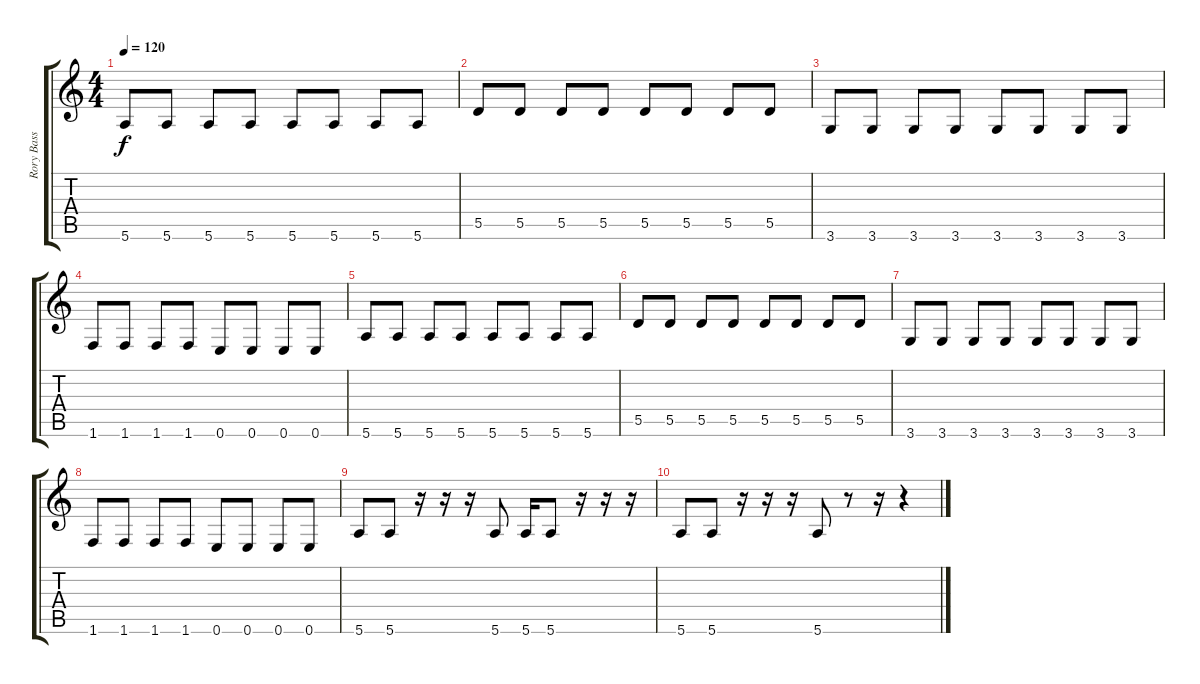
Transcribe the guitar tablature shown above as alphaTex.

\track ("Rory Bass" "Rory Bass") {instrument fretlessbass}
\staff {score tabs}
\tuning (E4 B3 G3 D3 A2 E2) {hide}
\ts (4 4)
\tempo 120
\clef g2
\ks c
5.6.8{dy f} 5.6.8 5.6.8 5.6.8 5.6.8 5.6.8 5.6.8 5.6.8 |
5.5.8 5.5.8 5.5.8 5.5.8 5.5.8 5.5.8 5.5.8 5.5.8 |
3.6.8 3.6.8 3.6.8 3.6.8 3.6.8 3.6.8 3.6.8 3.6.8 |
1.6.8 1.6.8 1.6.8 1.6.8 0.6.8 0.6.8 0.6.8 0.6.8 |
5.6.8 5.6.8 5.6.8 5.6.8 5.6.8 5.6.8 5.6.8 5.6.8 |
5.5.8 5.5.8 5.5.8 5.5.8 5.5.8 5.5.8 5.5.8 5.5.8 |
3.6.8 3.6.8 3.6.8 3.6.8 3.6.8 3.6.8 3.6.8 3.6.8 |
1.6.8 1.6.8 1.6.8 1.6.8 0.6.8 0.6.8 0.6.8 0.6.8 |
5.6.8 5.6.8 r.16 r.16 r.16 5.6.8 5.6.16 5.6.8 r.16 r.16 r.16 |
5.6.8 5.6.8 r.16 r.16 r.16 5.6.8 r.8 r.16 r.4
